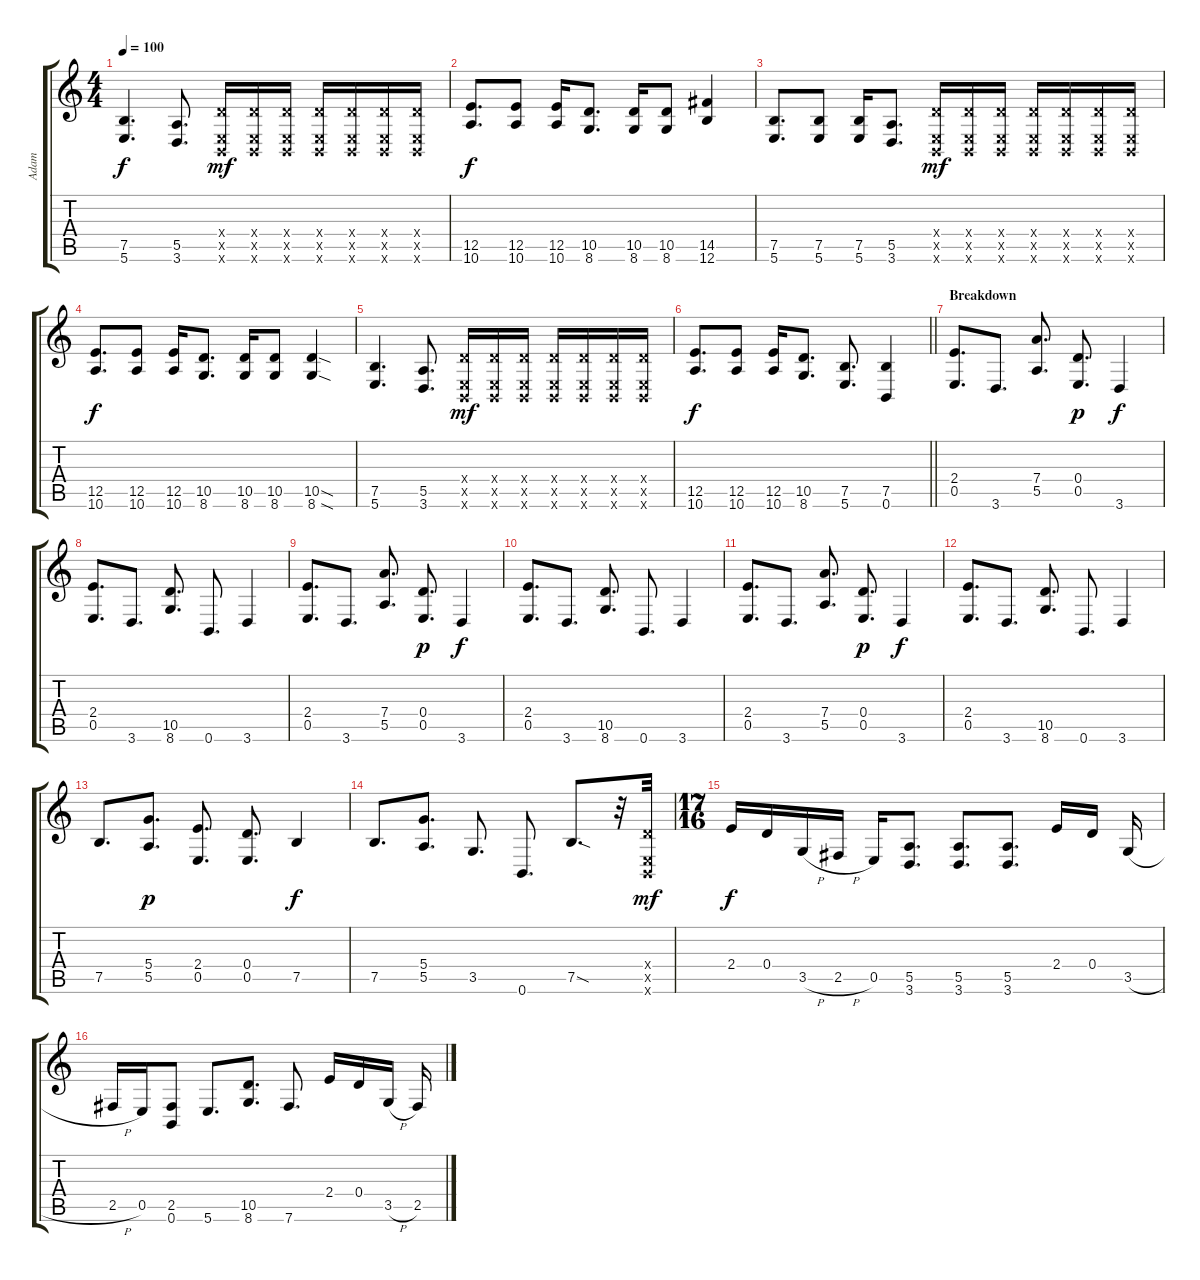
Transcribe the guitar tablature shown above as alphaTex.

\track ("Adam" "Adam") {instrument distortionguitar}
\staff {score tabs}
\tuning (E4 B3 G3 D3 E2 B1) {hide}
\ts (4 4)
\tempo 100
\clef g2
\ks c
(7.5 5.6).4{d dy f} (5.5 3.6).8{d} (0.4{x} 0.5{x} 0.6{x}).16{dy mf} (0.4{x} 0.5{x} 0.6{x}).16 (0.4{x} 0.5{x} 0.6{x}).16 (0.4{x} 0.5{x} 0.6{x}).16 (0.4{x} 0.5{x} 0.6{x}).16 (0.4{x} 0.5{x} 0.6{x}).16 (0.4{x} 0.5{x} 0.6{x}).16 |
(12.5 10.6).8{d dy f} (12.5 10.6).8 (12.5 10.6).16 (10.5 8.6).8{d} (10.5 8.6).16 (10.5 8.6).8 (14.5 12.6).4 |
(7.5 5.6).8{d} (7.5 5.6).8 (7.5 5.6).16 (5.5 3.6).8{d} (0.4{x} 0.5{x} 0.6{x}).16{dy mf} (0.4{x} 0.5{x} 0.6{x}).16 (0.4{x} 0.5{x} 0.6{x}).16 (0.4{x} 0.5{x} 0.6{x}).16 (0.4{x} 0.5{x} 0.6{x}).16 (0.4{x} 0.5{x} 0.6{x}).16 (0.4{x} 0.5{x} 0.6{x}).16 |
(12.5 10.6).8{d dy f} (12.5 10.6).8 (12.5 10.6).16 (10.5 8.6).8{d} (10.5 8.6).16 (10.5 8.6).8 (10.5{sod} 8.6{sod}).4 |
(7.5 5.6).4{d} (5.5 3.6).8{d} (0.4{x} 0.5{x} 0.6{x}).16{dy mf} (0.4{x} 0.5{x} 0.6{x}).16 (0.4{x} 0.5{x} 0.6{x}).16 (0.4{x} 0.5{x} 0.6{x}).16 (0.4{x} 0.5{x} 0.6{x}).16 (0.4{x} 0.5{x} 0.6{x}).16 (0.4{x} 0.5{x} 0.6{x}).16 |
\barLineRight lightlight
(12.5 10.6).8{d dy f} (12.5 10.6).8 (12.5 10.6).16 (10.5 8.6).8{d} (7.5 5.6).8{d} (7.5 0.6).4 |
\section ("" "Breakdown")
(2.4 0.5).8{d} 3.6.8{d} (7.4 5.5).8{d} (0.4 0.5).8{d dy p} 3.6.4{dy f} |
(2.4 0.5).8{d} 3.6.8{d} (10.5 8.6).8{d} 0.6.8{d} 3.6.4 |
(2.4 0.5).8{d} 3.6.8{d} (7.4 5.5).8{d} (0.4 0.5).8{d dy p} 3.6.4{dy f} |
(2.4 0.5).8{d} 3.6.8{d} (10.5 8.6).8{d} 0.6.8{d} 3.6.4 |
(2.4 0.5).8{d} 3.6.8{d} (7.4 5.5).8{d} (0.4 0.5).8{d dy p} 3.6.4{dy f} |
(2.4 0.5).8{d} 3.6.8{d} (10.5 8.6).8{d} 0.6.8{d} 3.6.4 |
7.5.8{d} (5.4 5.5).8{d dy p} (2.4 0.5).8{d} (0.4 0.5).8{d} 7.5.4{dy f} |
7.5.8{d} (5.4 5.5).8{d} 3.5.8{d} 0.6.8{d} 7.5{sod}.8{d} r.32 (0.4{x} 0.5{x} 0.6{x}).32{dy mf} |
\ts (17 16)
2.4.16{dy f} 0.4.16 3.5{h}.16 2.5{h}.16 0.5.16 (5.5 3.6).8{d} (5.5 3.6).8{d} (5.5 3.6).8{d} 2.4.16 0.4.16 3.5{h}.16 |
2.5{h}.16 0.5.16 (2.5 0.6).8 5.6.8{d} (10.5 8.6).8{d} 7.6.8{d} 2.4.16 0.4.16 3.5{h}.16 2.5{h}.16
